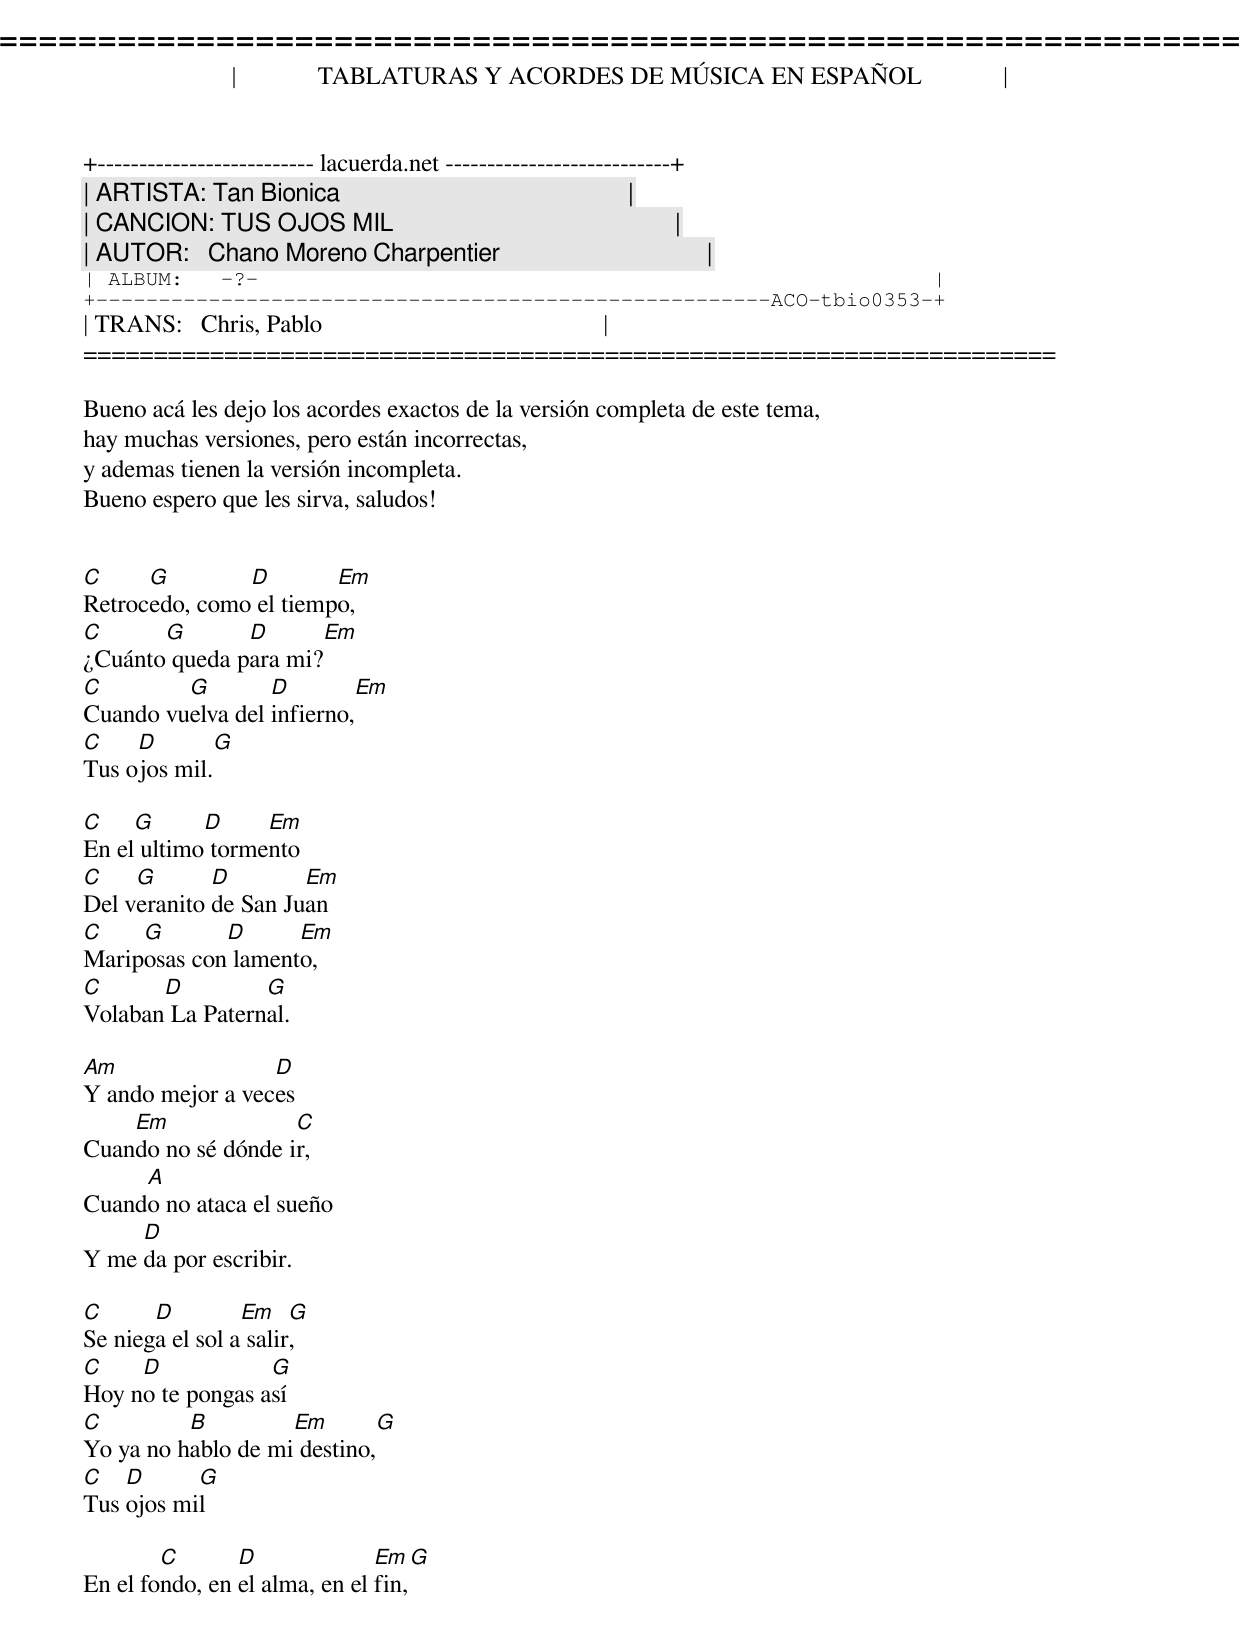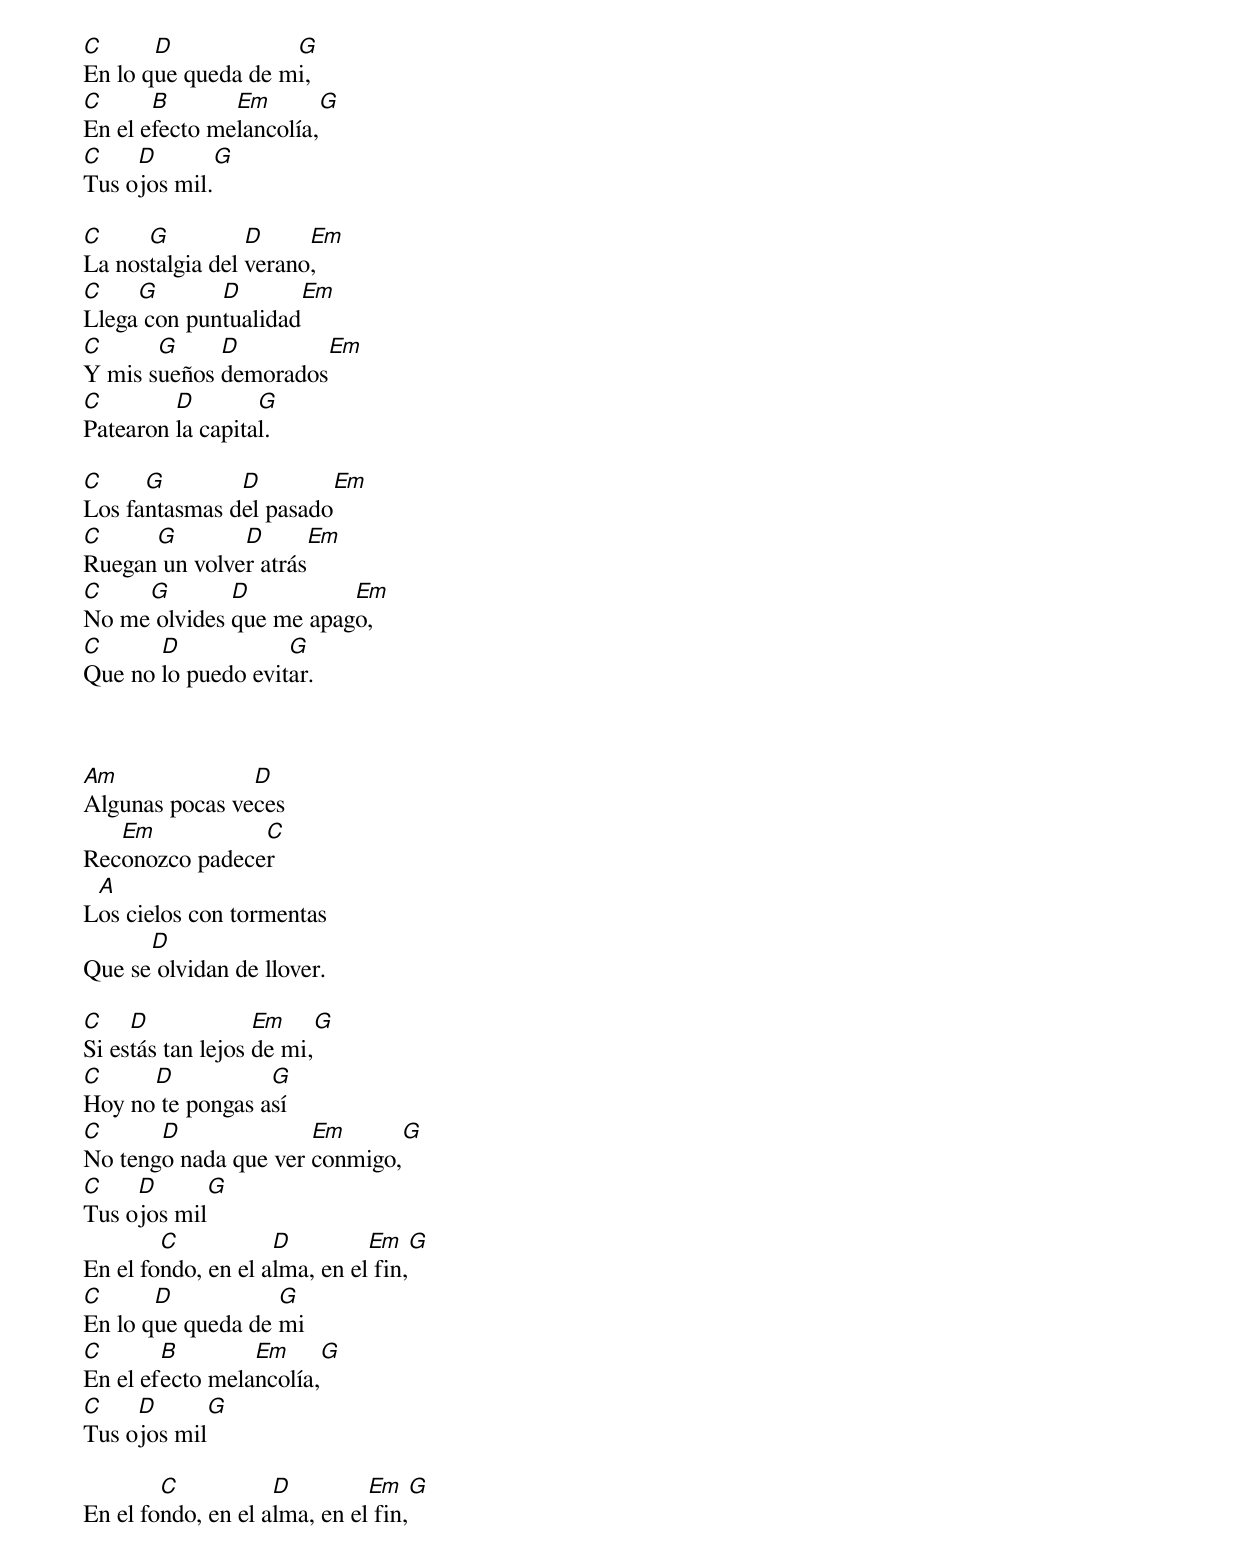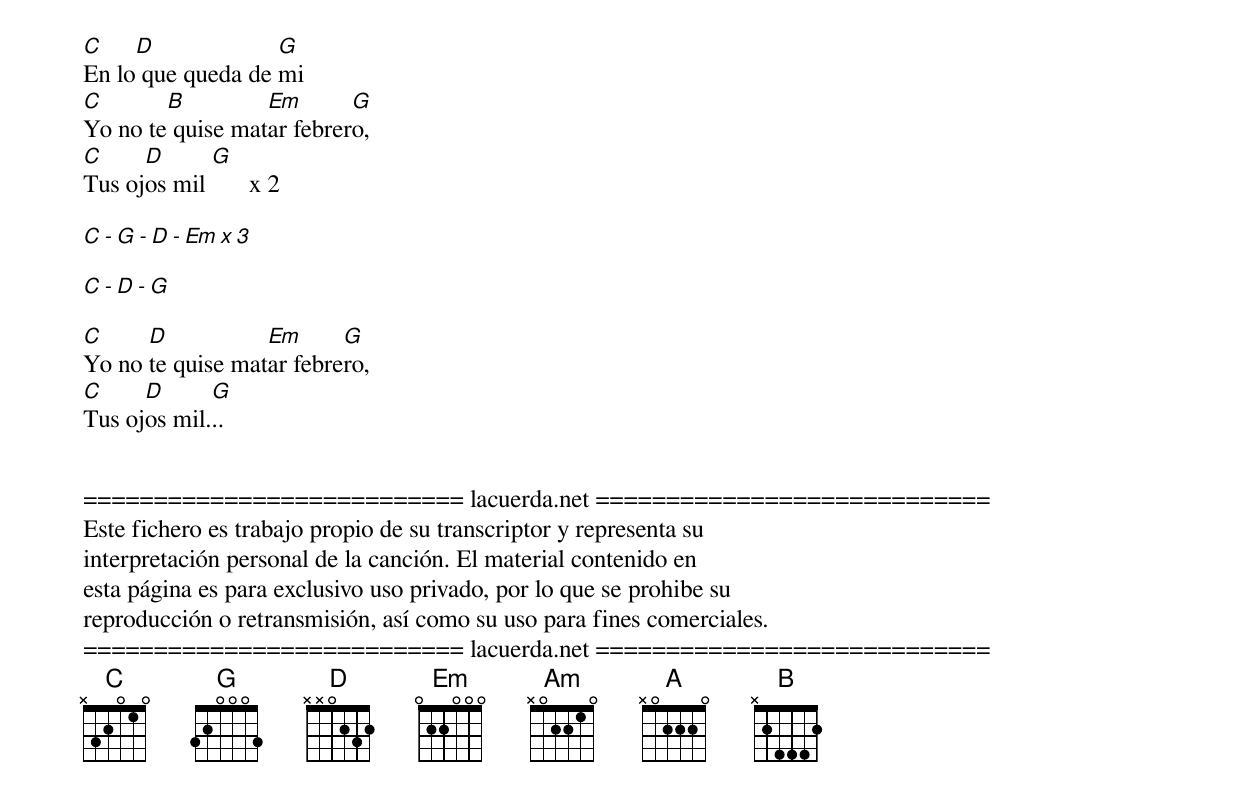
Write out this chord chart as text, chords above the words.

=====================================================================
|             TABLATURAS Y ACORDES DE MÚSICA EN ESPAÑOL             |
+-------------------------- lacuerda.net ---------------------------+
| ARTISTA: Tan Bionica                                              |
| CANCION: TUS OJOS MIL                                             |
| AUTOR:   Chano Moreno Charpentier                                 |
| ALBUM:   -?-                                                      |
+------------------------------------------------------ACO-tbio0353-+
| TRANS:   Chris, Pablo                                             |
=====================================================================

Bueno acá les dejo los acordes exactos de la versión completa de este tema,
hay muchas versiones, pero están incorrectas,
y ademas tienen la versión incompleta.
Bueno espero que les sirva, saludos!


C     G        D        Em
Retrocedo, como el tiempo,
C      G       D        Em
¿Cuánto queda para mi?
C        G        D          Em
Cuando vuelva del infierno,
C    D        G
Tus ojos mil.

C    G      D     Em
En el ultimo tormento
C    G       D        Em
Del veranito de San Juan
C    G       D      Em
Mariposas con lamento,
C      D         G
Volaban La Paternal.

Am                D
Y ando mejor a veces
    Em              C
Cuando no sé dónde ir,
     A
Cuando no ataca el sueño
     D
Y me da por escribir.

C      D         Em    G
Se niega el sol a salir,
C    D            G
Hoy no te pongas así
C         B         Em         G
Yo ya no hablo de mi destino,
C   D      G
Tus ojos mil

        C       D              Em    G
En el fondo, en el alma, en el fin,
C      D            G
En lo que queda de mi,
C      B       Em         G
En el efecto melancolía,
C    D       G
Tus ojos mil.

C     G          D     Em
La nostalgia del verano,
C    G       D       Em
Llega con puntualidad
C      G     D         Em
Y mis sueños demorados
C        D        G
Patearon la capital.

C     G        D        Em
Los fantasmas del pasado
C     G        D        Em
Ruegan un volver atrás
C    G        D          Em
No me olvides que me apago,
C      D            G
Que no lo puedo evitar.



Am              D
Algunas pocas veces
   Em           C
Reconozco padecer
 A
Los cielos con tormentas
      D
Que se olvidan de llover.

C    D             Em    G
Si estás tan lejos de mi,
C     D           G
Hoy no te pongas así
C      D              Em      G
No tengo nada que ver conmigo,
C    D      G
Tus ojos mil
        C           D         Em    G
En el fondo, en el alma, en el fin,
C      D           G
En lo que queda de mi
C       B        Em     G
En el efecto melancolía,
C    D      G
Tus ojos mil

        C           D         Em     G
En el fondo, en el alma, en el fin,
C    D             G
En lo que queda de mi
C       B         Em       G
Yo no te quise matar febrero,
C     D      G
Tus ojos mil       x 2

C  -  G  -  D  -  Em    x 3

C  -  D  -  G

C     D           Em      G
Yo no te quise matar febrero,
C     D      G
Tus ojos mil...


=========================== lacuerda.net ============================
Este fichero es trabajo propio de su transcriptor y representa su
interpretación personal de la canción. El material contenido en
esta página es para exclusivo uso privado, por lo que se prohibe su
reproducción o retransmisión, así como su uso para fines comerciales.
=========================== lacuerda.net ============================
